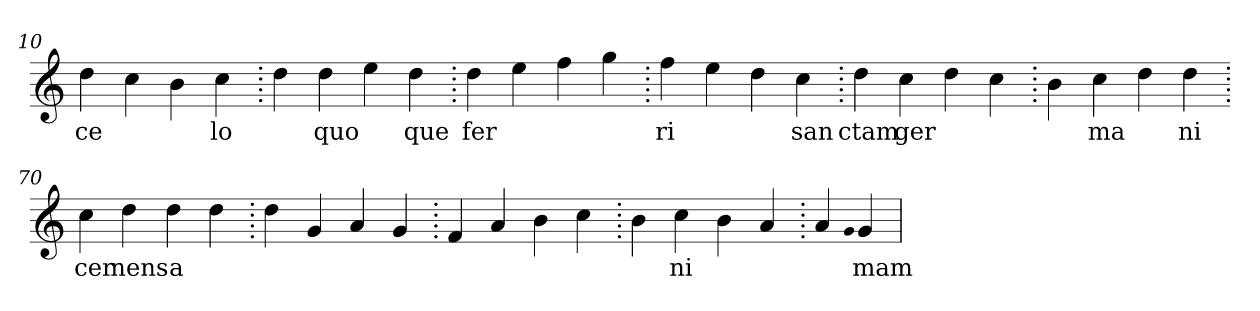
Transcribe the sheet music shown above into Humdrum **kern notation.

**kern	**text
*part1	*part1
*staff1	*staff1
*clefG2	*
=10.	=10.
4dd	ce
4cc	.
4b	.
4cc	lo
=20.	=20.
4dd	.
4dd	quo
4ee	.
4dd	que
=30.	=30.
4dd	fer
4ee	.
4ff	.
4gg	.
=40.	=40.
4ff	ri
4ee	.
4dd	.
4cc	san
=50.	=50.
4dd	ctam
4cc	ger
4dd	.
4cc	.
=60.	=60.
4b	.
4cc	ma
4dd	.
4dd	ni
=70.	=70.
4cc	cer
4dd	nens
4dd	a
4dd	.
=80.	=80.
4dd	.
4g	.
4a	.
4g	.
=90.	=90.
4f	.
4a	.
4b	.
4cc	.
=100.	=100.
4b	.
4cc	ni
4b	.
4a	.
=110.	=110.
4a	.
qqg	.
4g	mam
=	=
*-	*-
